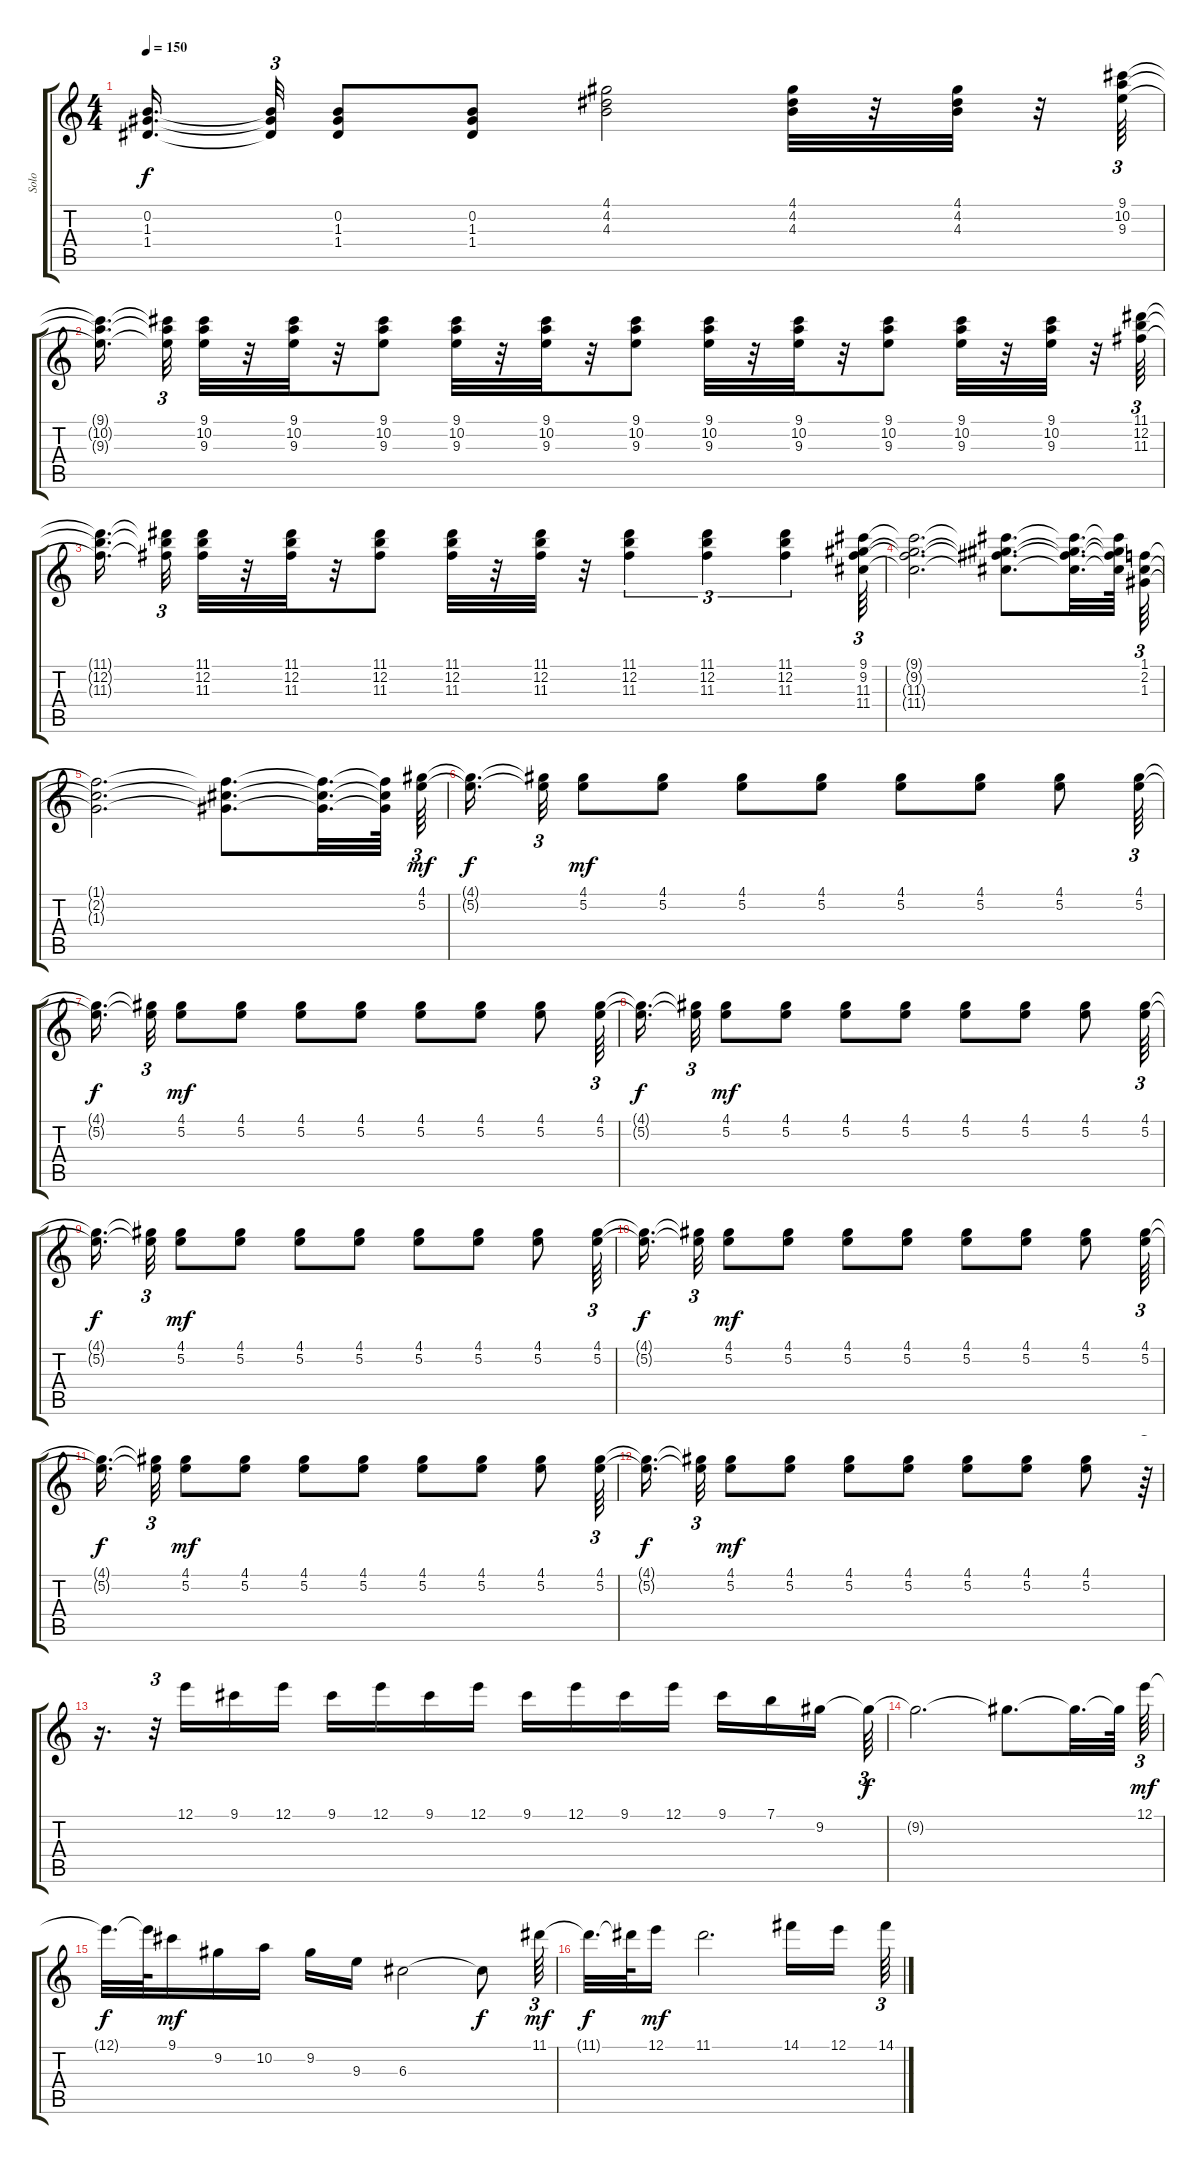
\track ("Solo" "Solo") {instrument distortionguitar}
\staff {score tabs}
\tuning (E4 B3 G3 D3 A2 E2) {hide}
\ts (4 4)
\tempo 150
\clef g2
\ks c
(0.2{t} 1.3{t} 1.4{t}).16{d dy f beam splitsecondary} (0.2{t} 1.3{t} 1.4{t}).32{tu (3 2)} (0.2 1.3 1.4).8 (0.2 1.3 1.4).8 (4.1 4.2 4.3).2 (4.1 4.2 4.3).32 r.32 (4.1 4.2 4.3).32 r.32 (9.1 10.2 9.3).64{tu (3 2)} |
(9.1{t} 10.2{t} 9.3{t}).16{d beam splitsecondary} (9.1{t} 10.2{t} 9.3{t}).32{tu (3 2)} (9.1 10.2 9.3).32 r.32 (9.1 10.2 9.3).32 r.32 (9.1 10.2 9.3).8 (9.1 10.2 9.3).32 r.32 (9.1 10.2 9.3).32 r.32 (9.1 10.2 9.3).8 (9.1 10.2 9.3).32 r.32 (9.1 10.2 9.3).32 r.32 (9.1 10.2 9.3).8 (9.1 10.2 9.3).32 r.32 (9.1 10.2 9.3).32 r.32 (11.1 12.2 11.3).64{tu (3 2)} |
(11.1{t} 12.2{t} 11.3{t}).16{d beam splitsecondary} (11.1{t} 12.2{t} 11.3{t}).32{tu (3 2)} (11.1 12.2 11.3).32 r.32 (11.1 12.2 11.3).32 r.32 (11.1 12.2 11.3).8 (11.1 12.2 11.3).32 r.32 (11.1 12.2 11.3).32 r.32 (11.1 12.2 11.3).4{tu (3 2)} (11.1 12.2 11.3).4{tu (3 2)} (11.1 12.2 11.3).4{tu (3 2)} (9.1 9.2 11.3 11.4).64{tu (3 2)} |
(9.1{t} 9.2{t} 11.3{t} 11.4{t}).2{d} (9.1{t} 9.2{t} 11.3{t} 11.4{t}).8{d} (9.1{t} 9.2{t} 11.3{t} 11.4{t}).32{d} (9.1{t} 9.2{t} 11.3{t} 11.4{t}).64 (1.1 2.2 1.3).64{tu (3 2)} |
(1.1{t} 2.2{t} 1.3{t}).2{d} (1.1{t} 2.2{t} 1.3{t}).8{d} (1.1{t} 2.2{t} 1.3{t}).32{d} (1.1{t} 2.2{t} 1.3{t}).64 (4.1 5.2).64{tu (3 2) dy mf} |
(4.1{t} 5.2{t}).16{d dy f beam splitsecondary} (4.1{t} 5.2{t}).32{tu (3 2)} (4.1 5.2).8{dy mf} (4.1 5.2).8 (4.1 5.2).8 (4.1 5.2).8 (4.1 5.2).8 (4.1 5.2).8 (4.1 5.2).8 (4.1 5.2).64{tu (3 2)} |
(4.1{t} 5.2{t}).16{d dy f beam splitsecondary} (4.1{t} 5.2{t}).32{tu (3 2)} (4.1 5.2).8{dy mf} (4.1 5.2).8 (4.1 5.2).8 (4.1 5.2).8 (4.1 5.2).8 (4.1 5.2).8 (4.1 5.2).8 (4.1 5.2).64{tu (3 2)} |
(4.1{t} 5.2{t}).16{d dy f beam splitsecondary} (4.1{t} 5.2{t}).32{tu (3 2)} (4.1 5.2).8{dy mf} (4.1 5.2).8 (4.1 5.2).8 (4.1 5.2).8 (4.1 5.2).8 (4.1 5.2).8 (4.1 5.2).8 (4.1 5.2).64{tu (3 2)} |
(4.1{t} 5.2{t}).16{d dy f beam splitsecondary} (4.1{t} 5.2{t}).32{tu (3 2)} (4.1 5.2).8{dy mf} (4.1 5.2).8 (4.1 5.2).8 (4.1 5.2).8 (4.1 5.2).8 (4.1 5.2).8 (4.1 5.2).8 (4.1 5.2).64{tu (3 2)} |
(4.1{t} 5.2{t}).16{d dy f beam splitsecondary} (4.1{t} 5.2{t}).32{tu (3 2)} (4.1 5.2).8{dy mf} (4.1 5.2).8 (4.1 5.2).8 (4.1 5.2).8 (4.1 5.2).8 (4.1 5.2).8 (4.1 5.2).8 (4.1 5.2).64{tu (3 2)} |
(4.1{t} 5.2{t}).16{d dy f beam splitsecondary} (4.1{t} 5.2{t}).32{tu (3 2)} (4.1 5.2).8{dy mf} (4.1 5.2).8 (4.1 5.2).8 (4.1 5.2).8 (4.1 5.2).8 (4.1 5.2).8 (4.1 5.2).8 (4.1 5.2).64{tu (3 2)} |
(4.1{t} 5.2{t}).16{d dy f beam splitsecondary} (4.1{t} 5.2{t}).32{tu (3 2)} (4.1 5.2).8{dy mf} (4.1 5.2).8 (4.1 5.2).8 (4.1 5.2).8 (4.1 5.2).8 (4.1 5.2).8 (4.1 5.2).8 r.64{tu (3 2)} |
r.16{d} r.32{tu (3 2)} 12.1.16 9.1.16 12.1.16 9.1.16 12.1.16 9.1.16 12.1.16 9.1.16 12.1.16 9.1.16 12.1.16 9.1.16 7.1.16 9.2.16{beam splitsecondary} 9.2{t}.64{tu (3 2) dy f} |
9.2{t}.2{d} 9.2{t}.8{d} 9.2{t}.32{d} 9.2{t}.64 12.1.64{tu (3 2) dy mf} |
12.1{t}.32{d dy f} 12.1{t}.64 9.1.16{dy mf} 9.2.16 10.2.16 9.2.16 9.3.16 6.3.2 6.3{t}.8{dy f} 11.1.64{tu (3 2) dy mf} |
11.1{t}.32{d dy f} 11.1{t}.64 12.1.16{dy mf} 11.1.2{d} 14.1.16 12.1.16 14.1.64{tu (3 2)}
